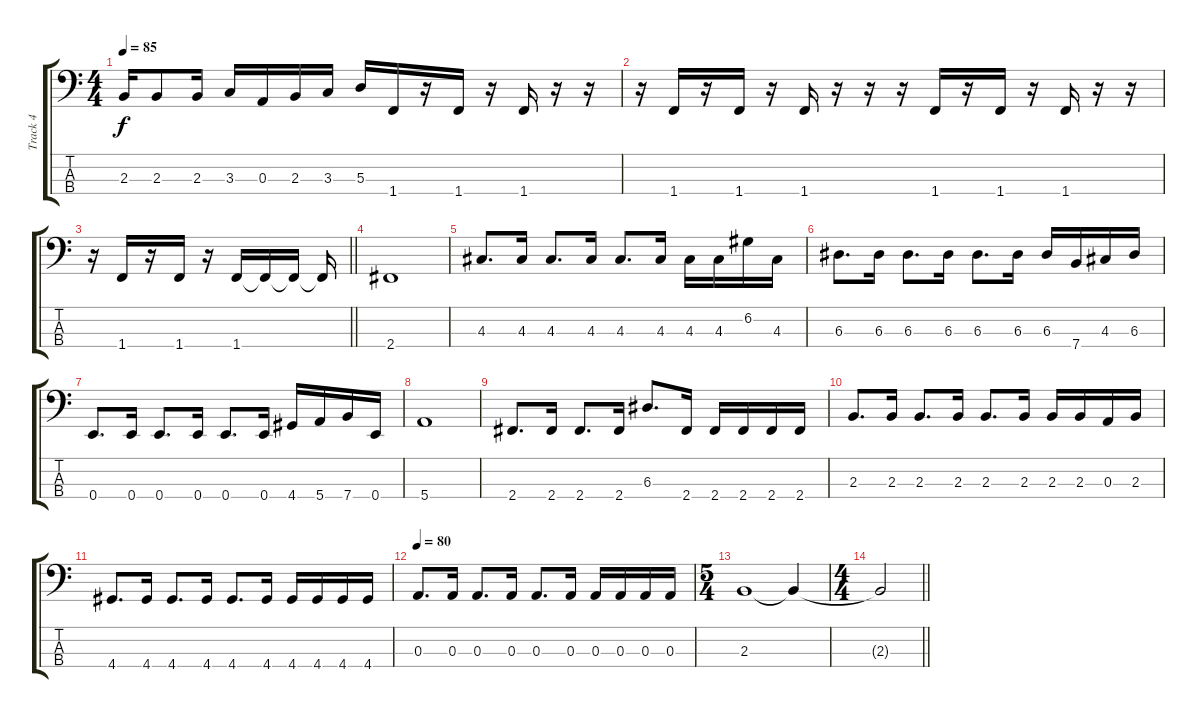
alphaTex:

\track ("Track 4" "Track 4") {instrument electricbasspick}
\staff {score tabs}
\tuning (G2 D2 A1 E1) {hide}
\ts (4 4)
\tempo 85
\clef f4
\ks c
2.3.16{dy f} 2.3.8 2.3.16 3.3.16 0.3.16 2.3.16 3.3.16 5.3.16 1.4.16 r.16 1.4.16 r.16 1.4.16 r.16 r.16 |
r.16 1.4.16 r.16 1.4.16 r.16 1.4.16 r.16 r.16 r.16 1.4.16 r.16 1.4.16 r.16 1.4.16 r.16 r.16 |
\barLineRight lightlight
r.16 1.4.16 r.16 1.4.16 r.16 1.4.16 1.4{t}.16 1.4{t}.16 1.4{t}.16 |
2.4.1 |
4.3.8{d} 4.3.16 4.3.8{d} 4.3.16 4.3.8{d} 4.3.16 4.3.16 4.3.16 6.2.16 4.3.16 |
6.3.8{d} 6.3.16 6.3.8{d} 6.3.16 6.3.8{d} 6.3.16 6.3.16 7.4.16 4.3.16 6.3.16 |
0.4.8{d} 0.4.16 0.4.8{d} 0.4.16 0.4.8{d} 0.4.16 4.4.16 5.4.16 7.4.16 0.4.16 |
5.4.1 |
2.4.8{d} 2.4.16 2.4.8{d} 2.4.16 6.3.8{d} 2.4.16 2.4.16 2.4.16 2.4.16 2.4.16 |
2.3.8{d} 2.3.16 2.3.8{d} 2.3.16 2.3.8{d} 2.3.16 2.3.16 2.3.16 0.3.16 2.3.16 |
4.4.8{d} 4.4.16 4.4.8{d} 4.4.16 4.4.8{d} 4.4.16 4.4.16 4.4.16 4.4.16 4.4.16 |
\tempo 80
0.3.8{d} 0.3.16 0.3.8{d} 0.3.16 0.3.8{d} 0.3.16 0.3.16 0.3.16 0.3.16 0.3.16 |
\ts (5 4)
2.3.1 2.3{t}.4 |
\ts (4 4)
\barLineRight lightlight
2.3{t}.2{volume 4}
